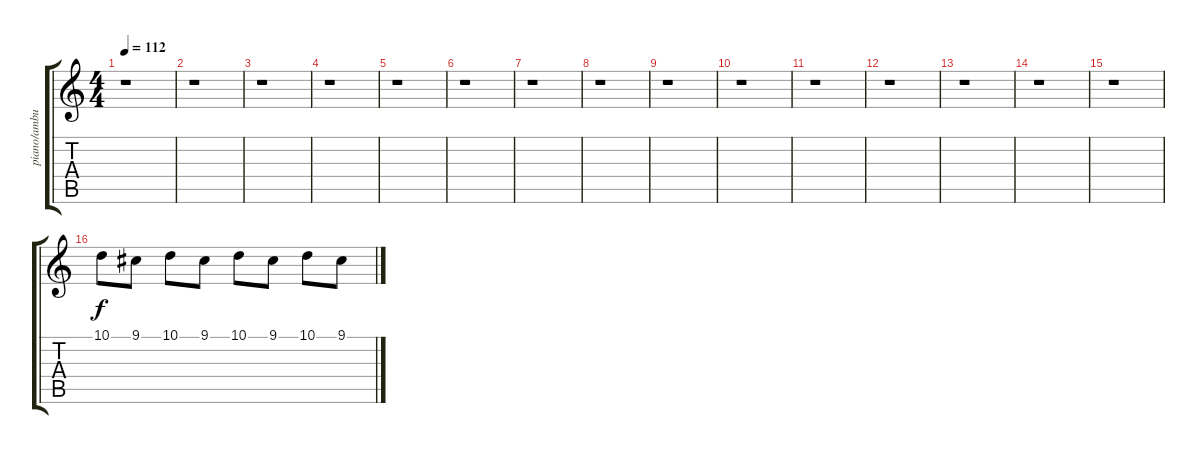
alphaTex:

\track ("piano/ambulance" "piano/ambu") {instrument honkytonkpiano}
\staff {score tabs}
\tuning (E4 B3 G3 D3 A2 E2) {hide}
\ts (4 4)
\tempo 112
\clef g2
\ks c
r.1{dy f} |
r.1 |
r.1 |
r.1 |
r.1 |
r.1 |
r.1 |
r.1 |
r.1 |
r.1 |
r.1 |
r.1 |
r.1 |
r.1 |
r.1 |
10.1.8 9.1.8 10.1.8 9.1.8 10.1.8 9.1.8 10.1.8 9.1.8
